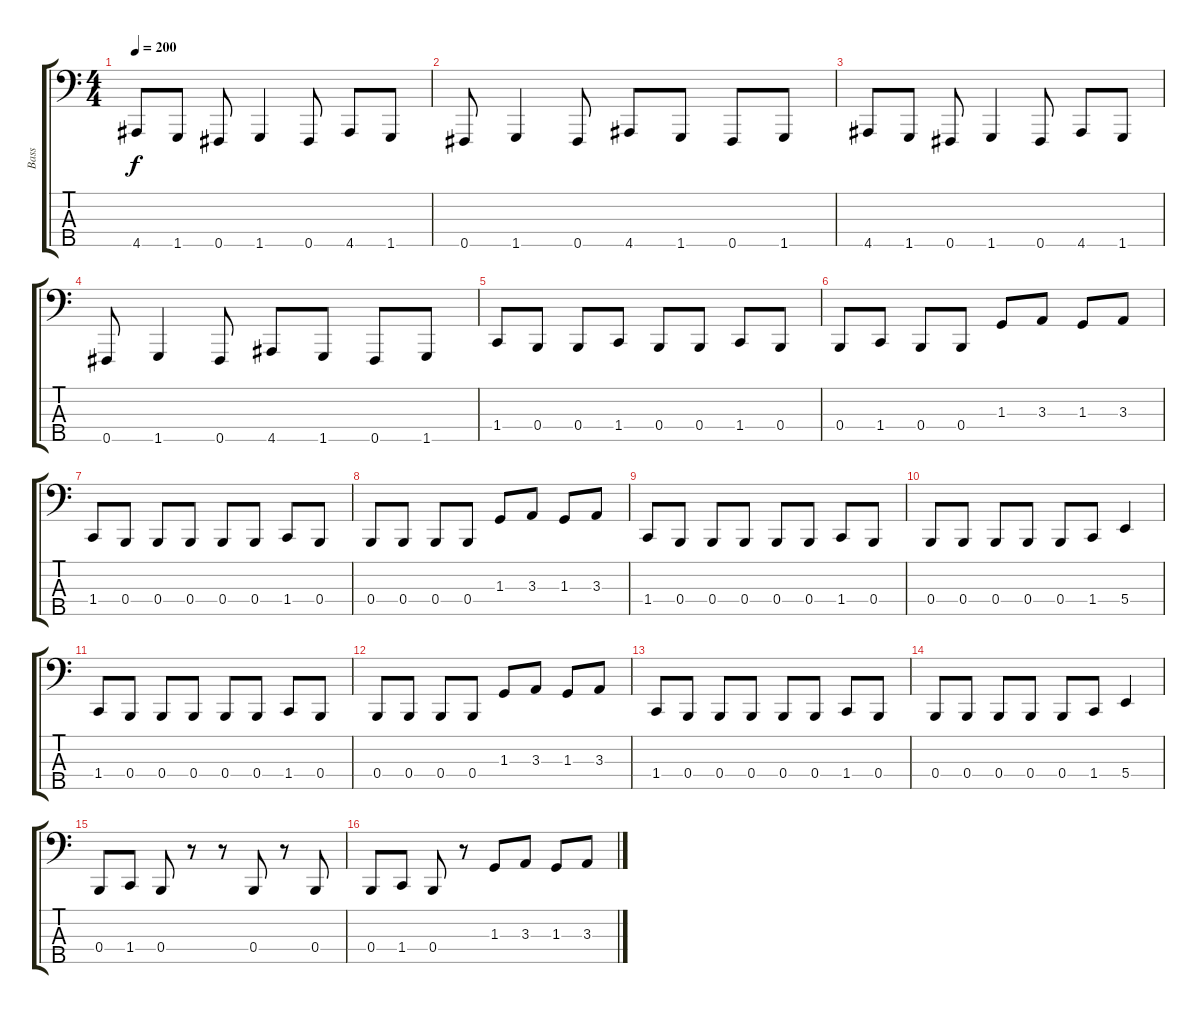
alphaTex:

\track ("Bass" "Bass") {instrument electricbasspick}
\staff {score tabs}
\tuning (E2 B1 Gb1 B0 Gb0) {hide}
\ts (4 4)
\tempo 200
\clef f4
\ks c
4.5.8{dy f} 1.5.8 0.5.8 1.5.4 0.5.8 4.5.8 1.5.8 |
0.5.8 1.5.4 0.5.8 4.5.8 1.5.8 0.5.8 1.5.8 |
4.5.8 1.5.8 0.5.8 1.5.4 0.5.8 4.5.8 1.5.8 |
0.5.8 1.5.4 0.5.8 4.5.8 1.5.8 0.5.8 1.5.8 |
1.4.8 0.4.8 0.4.8 1.4.8 0.4.8 0.4.8 1.4.8 0.4.8 |
0.4.8 1.4.8 0.4.8 0.4.8 1.3.8 3.3.8 1.3.8 3.3.8 |
1.4.8 0.4.8 0.4.8 0.4.8 0.4.8 0.4.8 1.4.8 0.4.8 |
0.4.8 0.4.8 0.4.8 0.4.8 1.3.8 3.3.8 1.3.8 3.3.8 |
1.4.8 0.4.8 0.4.8 0.4.8 0.4.8 0.4.8 1.4.8 0.4.8 |
0.4.8 0.4.8 0.4.8 0.4.8 0.4.8 1.4.8 5.4.4 |
1.4.8 0.4.8 0.4.8 0.4.8 0.4.8 0.4.8 1.4.8 0.4.8 |
0.4.8 0.4.8 0.4.8 0.4.8 1.3.8 3.3.8 1.3.8 3.3.8 |
1.4.8 0.4.8 0.4.8 0.4.8 0.4.8 0.4.8 1.4.8 0.4.8 |
0.4.8 0.4.8 0.4.8 0.4.8 0.4.8 1.4.8 5.4.4 |
0.4.8 1.4.8 0.4.8 r.8 r.8 0.4.8 r.8 0.4.8 |
0.4.8 1.4.8 0.4.8 r.8 1.3.8 3.3.8 1.3.8 3.3.8
